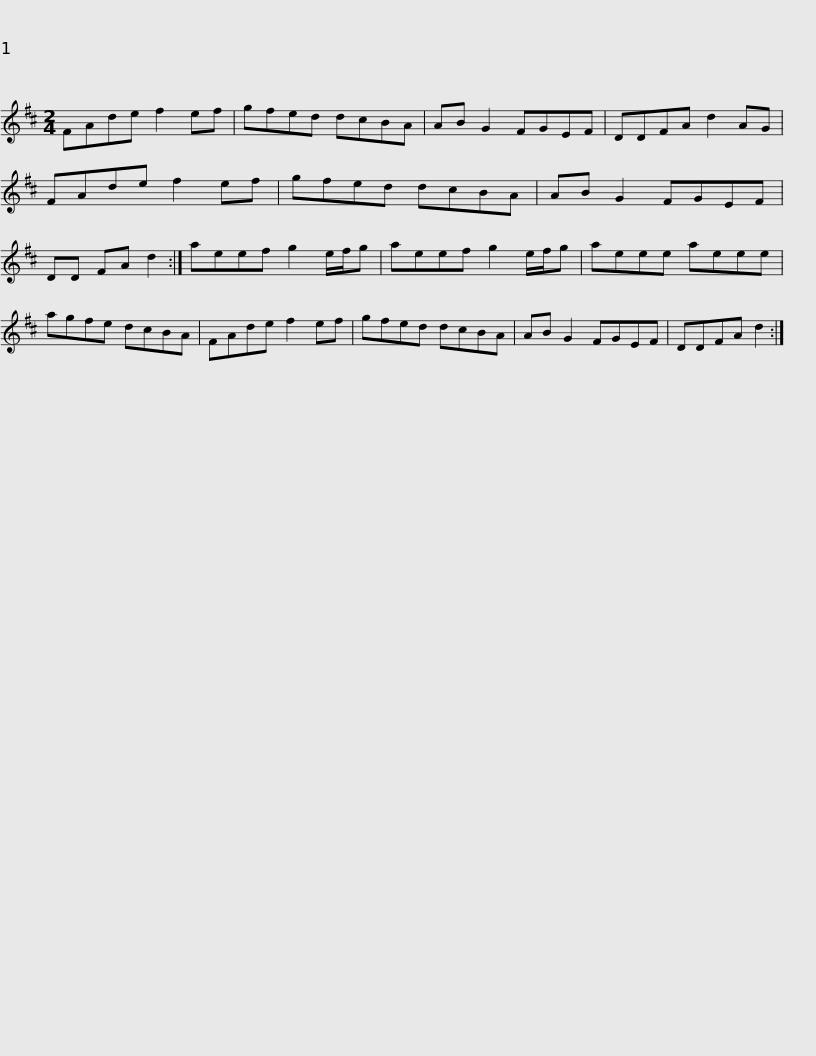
X:1
L:1/8
M:2/4
I:linebreak $
K:D
V:1 treble
V:1
 FAde f2 ef | gfed dcBA | AB G2 FGEF | DDFA d2 AG | FAde f2 ef | %5
 gfed dcBA |$ AB G2 FGEF | DD FA d2 :| aeef g2 e/f/g | aeef g2 e/f/g | %10
 aeee aeee | agfe dcBA |$ FAde f2 ef | gfed dcBA | AB G2 FGEF | %15
 DDFA d2 :| %16
